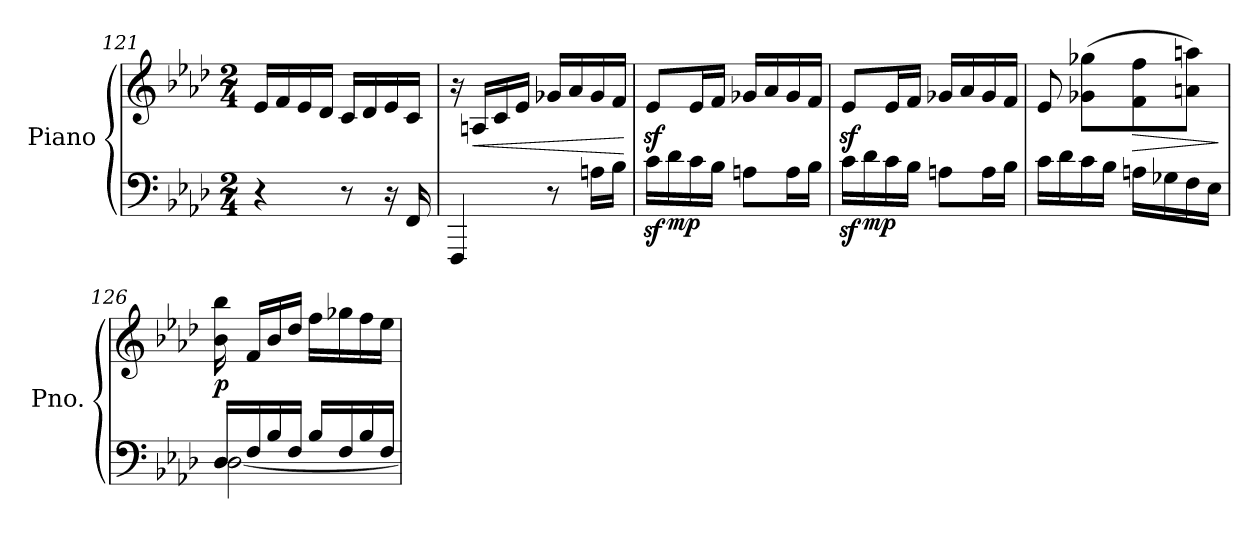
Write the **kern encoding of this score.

**kern	**kern	**dynam
*part1	*part1	*part1
*staff2	*staff1	*staff1/2
*I"Piano	*	*
*I'Pno.	*	*
*clefF4	*clefG2	*
*k[b-e-a-d-]	*k[b-e-a-d-]	*
*M2/4	*M2/4	*
=121	=121	=121
4r	16e-/LL	.
.	16f/	.
.	16e-/	.
.	16d-/JJ	.
8r	16c/LL	.
.	16d-/	.
16r	16e-/	.
16FF/	16c/JJ	.
=122	=122	=122
4FFF/	16r	.
!	!	!LO:HP:b
.	16An/LL	<
.	16c/	.
.	16e-/JJ	.
8r	16g-X/LL	.
.	16a-/	.
16An\LL	16g-/	.
16B-\JJ	16f/JJ	.
.	.	[
!!LO:LB:g=z
=123	=123	=123
16cz<\LL	8e-z</L	.
!	!	!LO:DY:b=2
16d-\	.	mp
16c\	16e-/L	.
16B-\JJ	16f/JJ	.
8An\L	16g-X/LL	.
.	16a-/	.
16A\L	16g-/	.
16B-\JJ	16f/JJ	.
=124	=124	=124
16cz<\LL	8e-z</L	.
!	!	!LO:DY:b=2
16d-\	.	mp
16c\	16e-/L	.
16B-\JJ	16f/JJ	.
8An\L	16g-X/LL	.
.	16a-/	.
16A\L	16g-/	.
16B-\JJ	16f/JJ	.
=125	=125	=125
16c\LL	8e-/	.
16d-\	.	.
16c\	(>8g-X\ 8gg-X\L	.
16B-\JJ	.	.
!	!	!LO:HP:b
16An\LL	8f\ 8ff\	>
16G-X\	.	.
16F\	8an\ 8aan\J)	.
16E-\JJ	.	.
.	.	]
=126	=126	=126
*^	*	*
!	!	!	!LO:DY:b
16D-/LL	[2D-\	16b-\ 16bb-\	p
16F/	.	16f/LL	.
16B-/	.	16b-/	.
16F/JJ	.	16dd-/JJ	.
16B-/LL	.	16ff\LL	.
16F/	.	16gg-X\	.
16B-/	.	16ff\	.
16F/JJ	.	16ee-\JJ	.
*v	*v	*	*
=	=	=
*-	*-	*-
